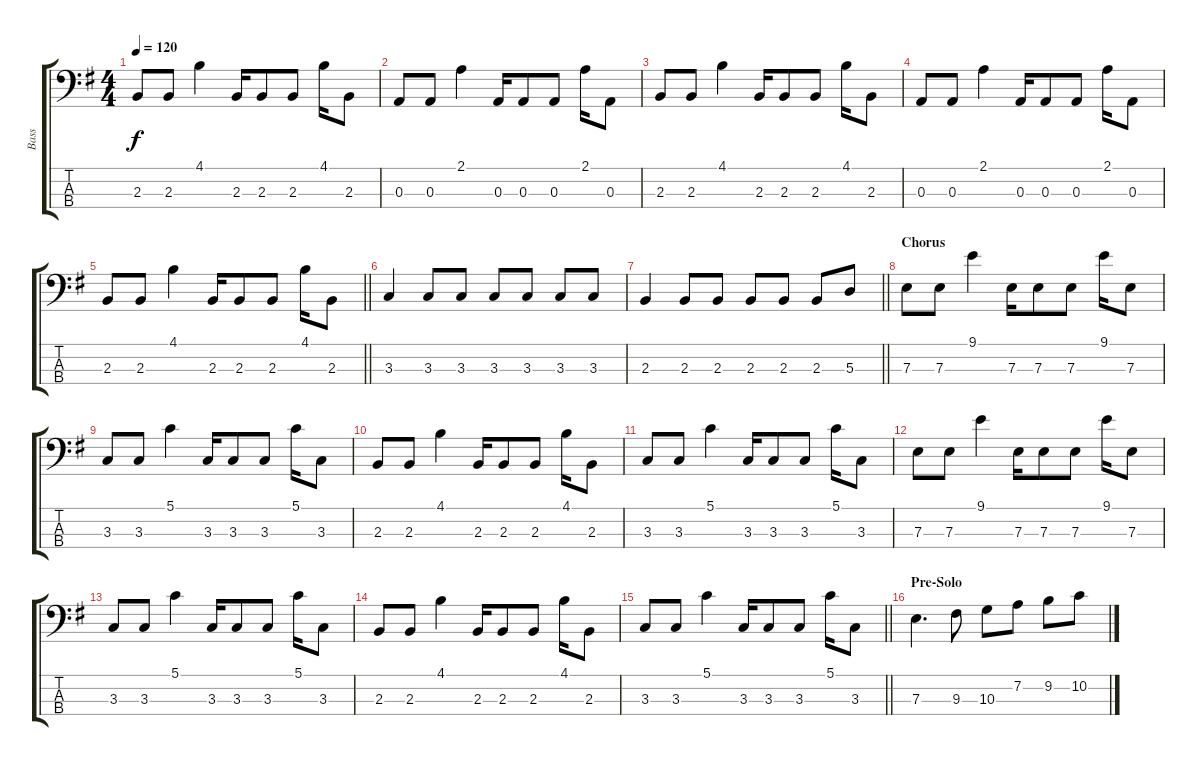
\track ("Bass" "Bass") {instrument electricbassfinger}
\staff {score tabs}
\tuning (G2 D2 A1 E1) {hide}
\ts (4 4)
\tempo 120
\clef f4
\ks g
2.3.8{dy f} 2.3.8 4.1.4 2.3.16 2.3.8 2.3.8 4.1.16 2.3.8 |
0.3.8 0.3.8 2.1.4 0.3.16 0.3.8 0.3.8 2.1.16 0.3.8 |
2.3.8 2.3.8 4.1.4 2.3.16 2.3.8 2.3.8 4.1.16 2.3.8 |
0.3.8 0.3.8 2.1.4 0.3.16 0.3.8 0.3.8 2.1.16 0.3.8 |
\barLineRight lightlight
2.3.8 2.3.8 4.1.4 2.3.16 2.3.8 2.3.8 4.1.16 2.3.8 |
3.3.4 3.3.8 3.3.8 3.3.8 3.3.8 3.3.8 3.3.8 |
\barLineRight lightlight
2.3.4 2.3.8 2.3.8 2.3.8 2.3.8 2.3.8 5.3.8 |
\section ("" "Chorus")
7.3.8 7.3.8 9.1.4 7.3.16 7.3.8 7.3.8 9.1.16 7.3.8 |
3.3.8 3.3.8 5.1.4 3.3.16 3.3.8 3.3.8 5.1.16 3.3.8 |
2.3.8 2.3.8 4.1.4 2.3.16 2.3.8 2.3.8 4.1.16 2.3.8 |
3.3.8 3.3.8 5.1.4 3.3.16 3.3.8 3.3.8 5.1.16 3.3.8 |
7.3.8 7.3.8 9.1.4 7.3.16 7.3.8 7.3.8 9.1.16 7.3.8 |
3.3.8 3.3.8 5.1.4 3.3.16 3.3.8 3.3.8 5.1.16 3.3.8 |
2.3.8 2.3.8 4.1.4 2.3.16 2.3.8 2.3.8 4.1.16 2.3.8 |
\barLineRight lightlight
3.3.8 3.3.8 5.1.4 3.3.16 3.3.8 3.3.8 5.1.16 3.3.8 |
\section ("" "Pre-Solo")
7.3.4{d} 9.3.8 10.3.8 7.2.8 9.2.8 10.2.8
